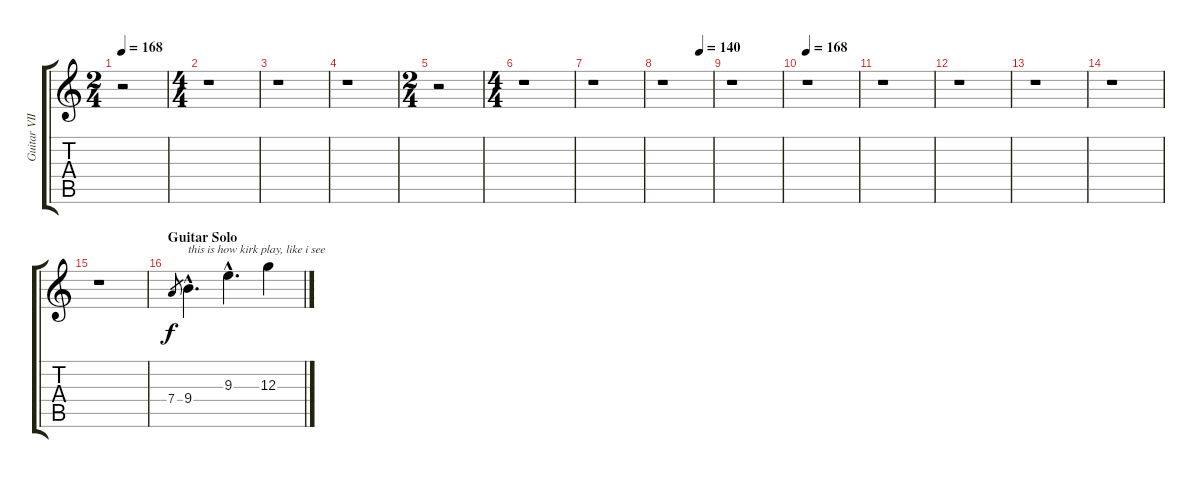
\track ("Guitar VII Solo/Dist" "Guitar VII") {instrument distortionguitar}
\staff {score tabs}
\tuning (E4 B3 G3 D3 A2 E2) {hide}
\ts (2 4)
\tempo 168
\clef g2
\ks c
r.2{dy f} |
\ts (4 4)
r.1 |
r.1 |
r.1 |
\ts (2 4)
r.2 |
\ts (4 4)
r.1 |
r.1 |
\tempo (140 0.75)
r.1 |
r.1 |
\tempo 168
r.1 |
r.1 |
r.1 |
r.1 |
r.1 |
r.1 |
\section ("" "Guitar Solo")
7.4.8{gr} 9.4{hac}.4{d txt "this is how kirk play, like i see"} 9.3{hac}.4{d} 12.3.4
